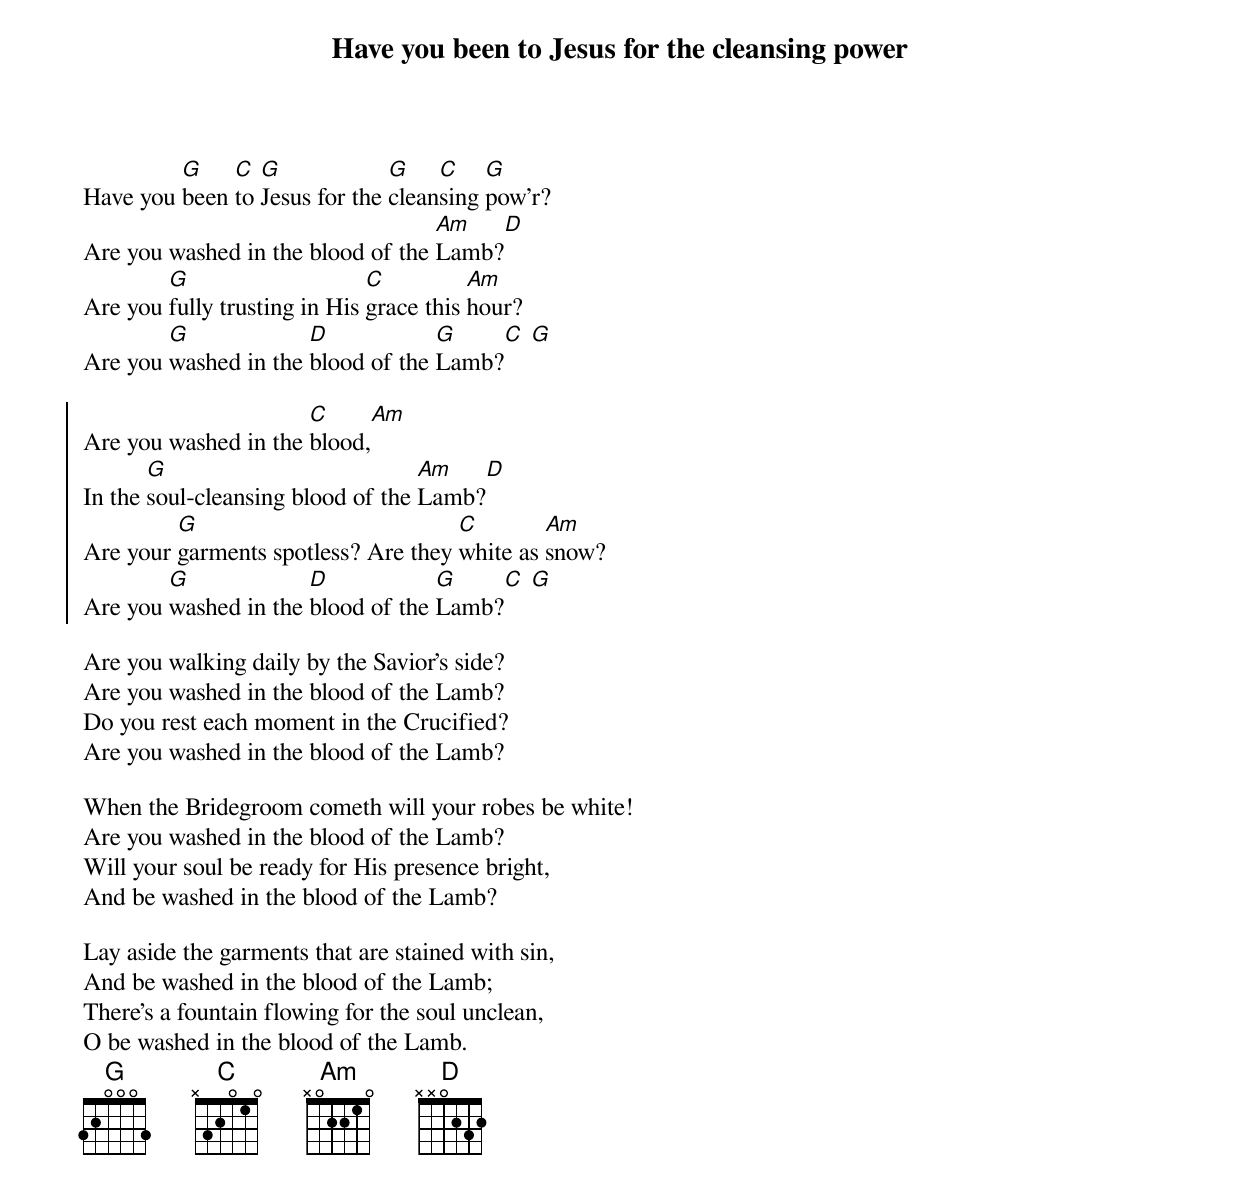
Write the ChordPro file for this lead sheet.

{title: Have you been to Jesus for the cleansing power}
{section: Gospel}
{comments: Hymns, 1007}

Have you [G]been [C]to [G]Jesus for the [G]clean[C]sing [G]pow’r?
Are you washed in the blood of the [Am]Lamb?[D]
Are you [G]fully trusting in His [C]grace this [Am]hour?
Are you [G]washed in the [D]blood of the [G]Lamb?[C] [G]

{start_of_chorus}
Are you washed in the [C]blood,[Am]
In the [G]soul-cleansing blood of the [Am]Lamb?[D]
Are your [G]garments spotless? Are they [C]white as [Am]snow?
Are you [G]washed in the [D]blood of the [G]Lamb?[C] [G]
{end_of_chorus}

Are you walking daily by the Savior’s side?
Are you washed in the blood of the Lamb?
Do you rest each moment in the Crucified?
Are you washed in the blood of the Lamb?

When the Bridegroom cometh will your robes be white!
Are you washed in the blood of the Lamb?
Will your soul be ready for His presence bright,
And be washed in the blood of the Lamb?

Lay aside the garments that are stained with sin,
And be washed in the blood of the Lamb;
There’s a fountain flowing for the soul unclean,
O be washed in the blood of the Lamb.
